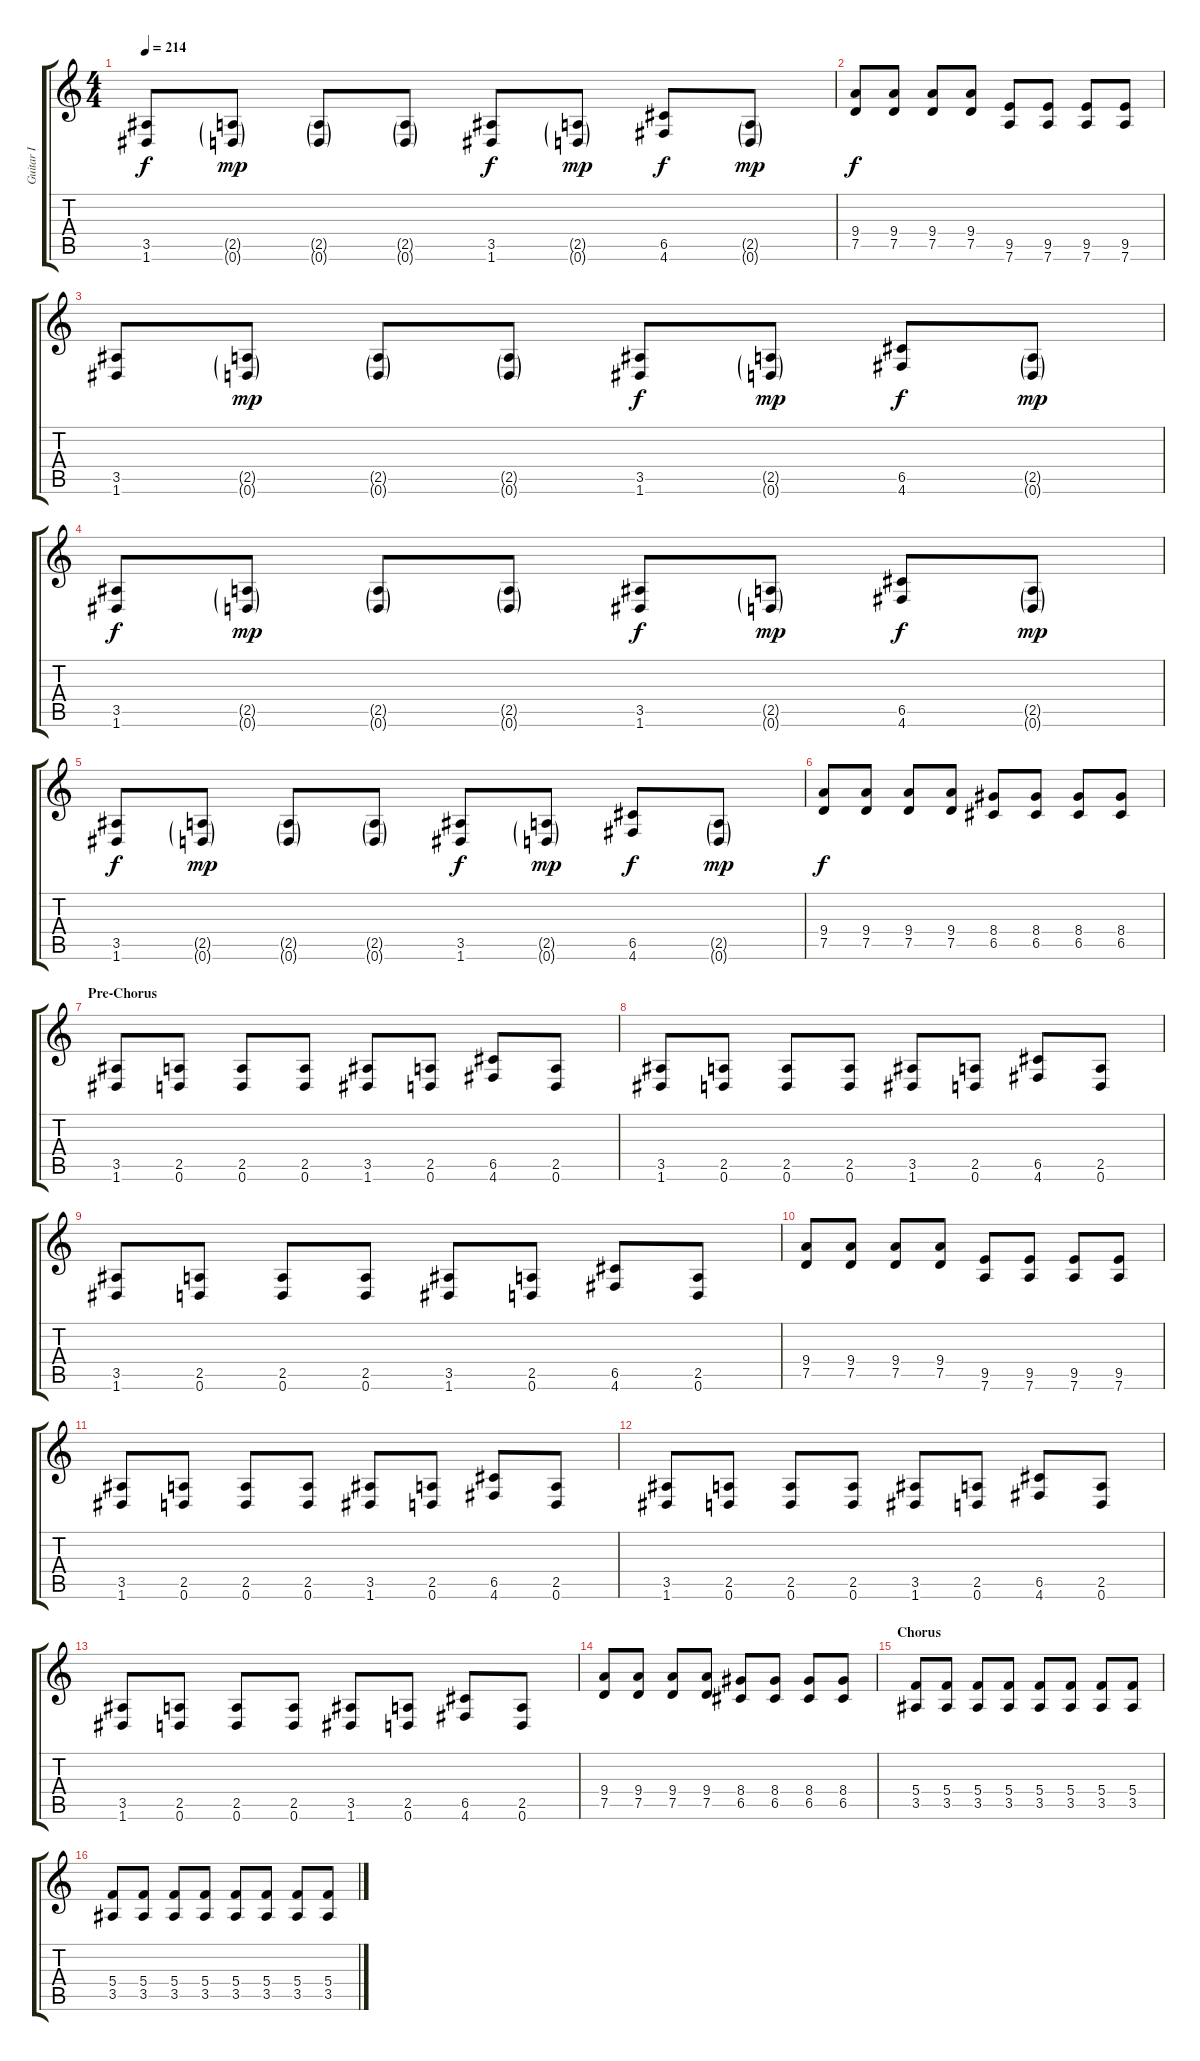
\track ("Guitar I" "Guitar I") {instrument distortionguitar}
\staff {score tabs}
\tuning (D4 A3 F3 C3 G2 D2) {hide}
\ts (4 4)
\tempo 214
\clef g2
\ks c
(3.5 1.6).8{dy f} (2.5{g} 0.6{g}).8{dy mp} (2.5{g} 0.6{g}).8 (2.5{g} 0.6{g}).8 (3.5 1.6).8{dy f} (2.5{g} 0.6{g}).8{dy mp} (6.5 4.6).8{dy f} (2.5{g} 0.6{g}).8{dy mp} |
(9.4 7.5).8{dy f} (9.4 7.5).8 (9.4 7.5).8 (9.4 7.5).8 (9.5 7.6).8 (9.5 7.6).8 (9.5 7.6).8 (9.5 7.6).8 |
(3.5 1.6).8 (2.5{g} 0.6{g}).8{dy mp} (2.5{g} 0.6{g}).8 (2.5{g} 0.6{g}).8 (3.5 1.6).8{dy f} (2.5{g} 0.6{g}).8{dy mp} (6.5 4.6).8{dy f} (2.5{g} 0.6{g}).8{dy mp} |
(3.5 1.6).8{dy f} (2.5{g} 0.6{g}).8{dy mp} (2.5{g} 0.6{g}).8 (2.5{g} 0.6{g}).8 (3.5 1.6).8{dy f} (2.5{g} 0.6{g}).8{dy mp} (6.5 4.6).8{dy f} (2.5{g} 0.6{g}).8{dy mp} |
(3.5 1.6).8{dy f} (2.5{g} 0.6{g}).8{dy mp} (2.5{g} 0.6{g}).8 (2.5{g} 0.6{g}).8 (3.5 1.6).8{dy f} (2.5{g} 0.6{g}).8{dy mp} (6.5 4.6).8{dy f} (2.5{g} 0.6{g}).8{dy mp} |
(9.4 7.5).8{dy f} (9.4 7.5).8 (9.4 7.5).8 (9.4 7.5).8 (8.4 6.5).8 (8.4 6.5).8 (8.4 6.5).8 (8.4 6.5).8 |
\section ("" "Pre-Chorus")
(3.5 1.6).8 (2.5 0.6).8 (2.5 0.6).8 (2.5 0.6).8 (3.5 1.6).8 (2.5 0.6).8 (6.5 4.6).8 (2.5 0.6).8 |
(3.5 1.6).8 (2.5 0.6).8 (2.5 0.6).8 (2.5 0.6).8 (3.5 1.6).8 (2.5 0.6).8 (6.5 4.6).8 (2.5 0.6).8 |
(3.5 1.6).8 (2.5 0.6).8 (2.5 0.6).8 (2.5 0.6).8 (3.5 1.6).8 (2.5 0.6).8 (6.5 4.6).8 (2.5 0.6).8 |
(9.4 7.5).8 (9.4 7.5).8 (9.4 7.5).8 (9.4 7.5).8 (9.5 7.6).8 (9.5 7.6).8 (9.5 7.6).8 (9.5 7.6).8 |
(3.5 1.6).8 (2.5 0.6).8 (2.5 0.6).8 (2.5 0.6).8 (3.5 1.6).8 (2.5 0.6).8 (6.5 4.6).8 (2.5 0.6).8 |
(3.5 1.6).8 (2.5 0.6).8 (2.5 0.6).8 (2.5 0.6).8 (3.5 1.6).8 (2.5 0.6).8 (6.5 4.6).8 (2.5 0.6).8 |
(3.5 1.6).8 (2.5 0.6).8 (2.5 0.6).8 (2.5 0.6).8 (3.5 1.6).8 (2.5 0.6).8 (6.5 4.6).8 (2.5 0.6).8 |
(9.4 7.5).8 (9.4 7.5).8 (9.4 7.5).8 (9.4 7.5).8 (8.4 6.5).8 (8.4 6.5).8 (8.4 6.5).8 (8.4 6.5).8 |
\section ("" "Chorus")
(5.4 3.5).8 (5.4 3.5).8 (5.4 3.5).8 (5.4 3.5).8 (5.4 3.5).8 (5.4 3.5).8 (5.4 3.5).8 (5.4 3.5).8 |
(5.4 3.5).8 (5.4 3.5).8 (5.4 3.5).8 (5.4 3.5).8 (5.4 3.5).8 (5.4 3.5).8 (5.4 3.5).8 (5.4 3.5).8
